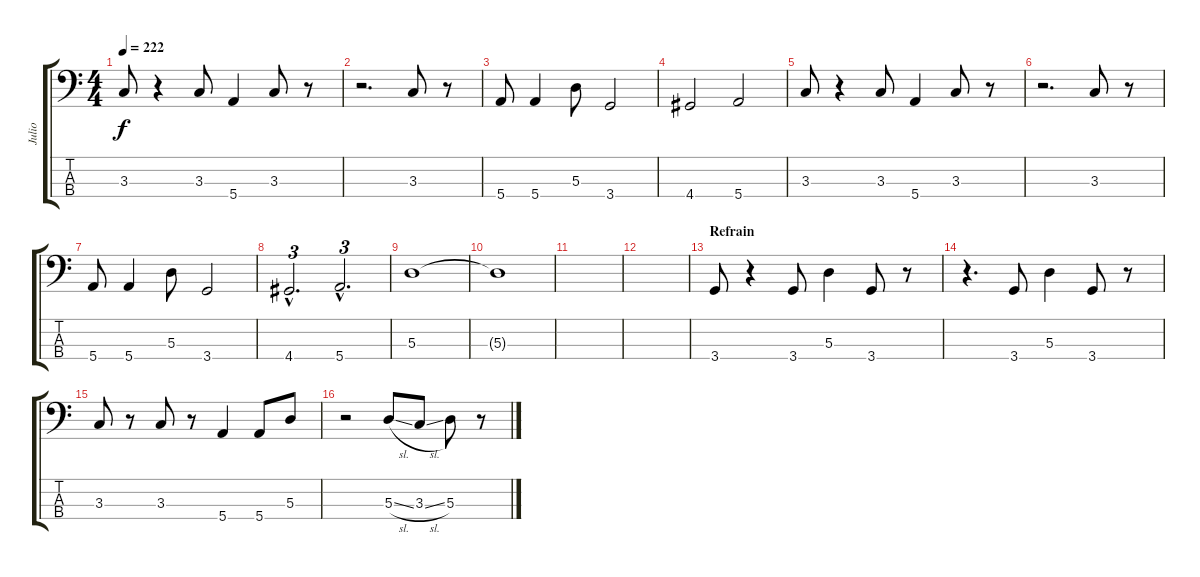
\track ("Julio" "Julio") {instrument electricbassfinger}
\staff {score tabs}
\tuning (G2 D2 A1 E1) {hide}
\ts (4 4)
\tempo 222
\clef f4
\ks c
3.3.8{dy f} r.4 3.3.8 5.4.4 3.3.8 r.8 |
r.2{d} 3.3.8 r.8 |
5.4.8 5.4.4 5.3.8 3.4.2 |
4.4.2 5.4.2 |
3.3.8 r.4 3.3.8 5.4.4 3.3.8 r.8 |
r.2{d} 3.3.8 r.8 |
5.4.8 5.4.4 5.3.8 3.4.2 |
4.4{hac}.2{d tu (3 2)} 5.4{hac}.2{d tu (3 2)} |
5.3.1 |
5.3{t}.1 |
|
|
\section ("" "Refrain")
3.4.8 r.4 3.4.8 5.3.4 3.4.8 r.8 |
r.4{d} 3.4.8 5.3.4 3.4.8 r.8 |
3.3.8 r.8 3.3.8 r.8 5.4.4 5.4.8 5.3.8 |
r.2 5.3{sl}.8 3.3{sl}.8 5.3.8 r.8
